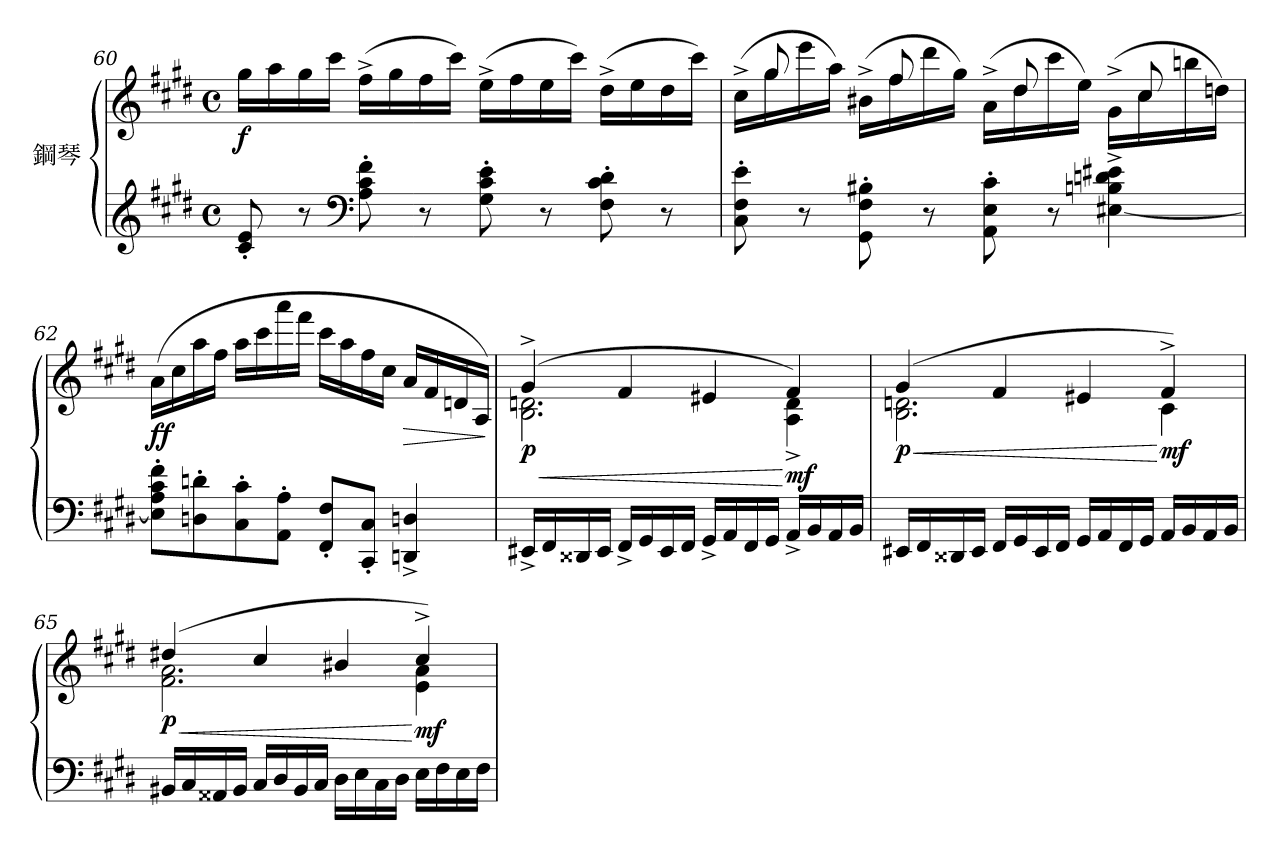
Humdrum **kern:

**kern	**kern	**dynam
*part1	*part1	*part1
*staff2	*staff1	*staff1/2
*I"鋼琴	*	*
*clefG2	*clefG2	*
*k[f#c#g#d#]	*k[f#c#g#d#]	*
*M4/4	*M4/4	*
*met(c)	*met(c)	*
=60	=60	=60
!	!	!LO:DY:b
8c#/' 8e/'	16gg#\LL	f
.	16aa\	.
8r	16gg#\	.
.	16ccc#\JJ	.
*clefF4	*	*
8A\' 8c#\' 8f#\'	(>16ff#^\LL	.
.	16gg#\	.
8r	16ff#\	.
.	16ccc#\JJ)	.
8G#\' 8c#\' 8e\'	(>16ee^\LL	.
.	16ff#\	.
8r	16ee\	.
.	16ccc#\JJ)	.
8F#\' 8c#\' 8d#\'	(>16dd#^\LL	.
.	16ee\	.
8r	16dd#\	.
.	16ccc#\JJ)	.
=61	=61	=61
*	*^	*
8C#\' 8F#\' 8e\'	16reeeyy	(>16cc#^\LL	.
.	8gg#/	16gg#\	.
8r	.	16eee\	.
.	8rcccyy	16aa\JJ)	.
8GG#\' 8F#\' 8B#X\'	.	(>16b#X^\LL	.
.	8ff#/	16ff#\	.
8r	.	16ddd#\	.
.	8raayy	16gg#\JJ)	.
8AA\' 8E\' 8c#\'	.	(>16a^\LL	.
.	8dd#/	16dd#\	.
8r	.	16ccc#\	.
.	8raayy	16ee\JJ)	.
[4E#X\^ 4Bn\^ 4dn\^ 4e#X\^	.	(>16g#^\LL	.
.	8cc#/	16cc#\	.
.	.	16bbn\	.
.	16raayy	16ddn\JJ)	.
!!LO:PB:g=z
=62	=62	=62	=62
!	!	!	!LO:DY:b
*	*v	*v	*
8E#\]' 8A\' 8c#\' 8f#\'L	(>16a\LL	ff
.	16cc#\	.
8Dn\' 8dn\'	16aa\	.
.	16ff#\JJ	.
8C#\' 8c#\'	16aa\LL	.
.	16ccc#\	.
8AA\' 8A\'J	16aaa\	.
.	16fff#\JJ	.
8FF#/' 8F#/'L	16ccc#\LL	.
.	16aa\	.
8CC#/' 8C#/'J	16ff#\	.
.	16cc#\JJ	.
!	!	!LO:HP:b
4DDn/^ 4Dn/^	16a/LL	>
.	16f#/	.
.	16dn/	.
.	16A/JJ)	.
.	.	]
=63	=63	=63
!	!	!LO:HP:b
*	*^	*
!	!	!	!LO:DY:n=1:b
16EE#X^/LL	(>4g#^/	2.B\ 2.dn\	< p
16FF#/	.	.	.
16DD##X/	.	.	.
16EE#/JJ	.	.	.
16FF#^/LL	4f#/	.	.
16GG#/	.	.	.
16EE#/	.	.	.
16FF#/JJ	.	.	.
16GG#^/LL	4e#X/	.	.
16AA/	.	.	.
16FF#/	.	.	.
16GG#/JJ	.	.	.
!	!	!	!LO:DY:n=2:b
16AA^/LL	4f#/)	4A\^ 4d\^	[ mf
16BB/	.	.	.
16AA/	.	.	.
16BB/JJ	.	.	.
=64	=64	=64	=64
!	!	!	!LO:HP:b
!	!	!	!LO:DY:n=1:b
16EE#X/LL	(>4g#/	2.B\ 2.dn\	< p
16FF#/	.	.	.
16DD##X/	.	.	.
16EE#/JJ	.	.	.
16FF#/LL	4f#/	.	.
16GG#/	.	.	.
16EE#/	.	.	.
16FF#/JJ	.	.	.
16GG#/LL	4e#X/	.	.
16AA/	.	.	.
16FF#/	.	.	.
16GG#/JJ	.	.	.
!	!	!	!LO:DY:n=2:b
16AA/LL	4f#^/)	4c#\	[ mf
16BB/	.	.	.
16AA/	.	.	.
16BB/JJ	.	.	.
!!LO:LB:g=z	!!
=65	=65	=65	=65
!	!	!	!LO:HP:b
!	!	!	!LO:DY:n=1:b
16BB#X/LL	(>4dd#X/	2.f#\ 2.a\	< p
16C#/	.	.	.
16AA##X/	.	.	.
16BB#/JJ	.	.	.
16C#/LL	4cc#/	.	.
16D#/	.	.	.
16BB#/	.	.	.
16C#/JJ	.	.	.
16D#\LL	4b#X/	.	.
16E\	.	.	.
16C#\	.	.	.
16D#\JJ	.	.	.
!	!	!	!LO:DY:n=2:b
16E\LL	4cc#^/)	4e\ 4a\	[ mf
16F#\	.	.	.
16E\	.	.	.
16F#\JJ	.	.	.
*	*v	*v	*
=	=	=
*-	*-	*-
